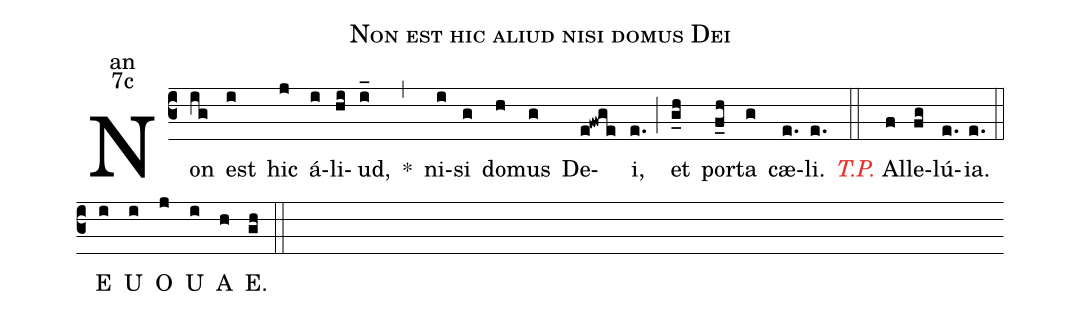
name:Non est hic aliud nisi domus Dei;
office-part:an;
mode:7c;
%%
(c3)Non(ig) est(i) hic(j) á(i)li(hi)ud,(i_) <sp>*</sp>(,) ni(i)si(g) do(h)mus(g) De(e!fwge)i,(e.) (;) et(g_h) por(f_h)ta(g) cæ(e.)li.(e.) (::) <i><c>T.P.</c></i> Al(f)le(fg)lú(e.){ia}.(e.) (::)
<eu>E(i) U(i) O(j) U(i) A(h) E.(gh) </eu>(::)
